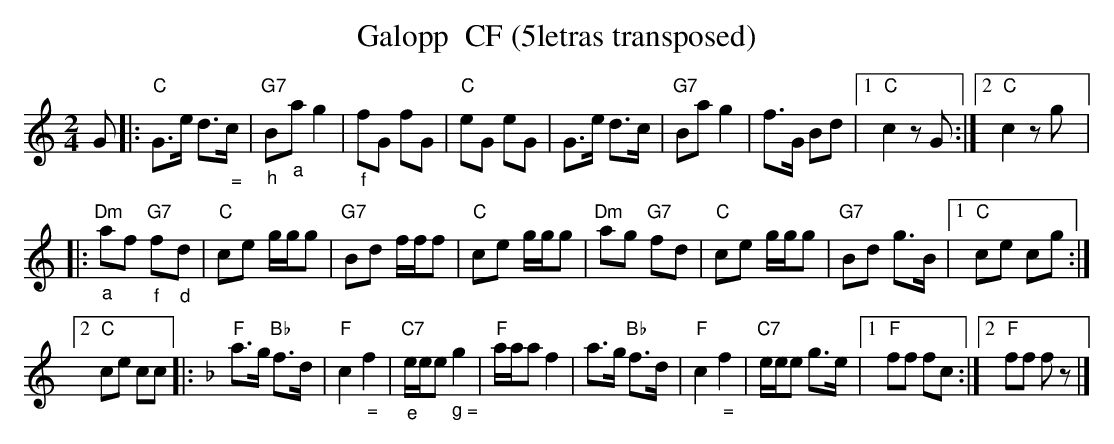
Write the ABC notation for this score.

X:1
T: Galopp  CF (5letras transposed)
M:2/4
L:1/8
K:C transpose=3 %%MIDI gchordon
G|: "C"G>e d>"_ ="c | "G7""_h"B"_a"ag2 | "_f"fG fG | "C"eG eG | G>e d>c | "G7"Bag2 | \
f>G Bd |1 "C"c2zG :|2 "C"c2zg |:
 "Dm""_a"af "G7""_f"f"_d"d | "C"ce g/g/g | "G7"Bd f/f/f | "C"ce g/g/g | \
"Dm"ag "G7"fd | "C"ce g/g/g | "G7"Bd g>B |1 "C"ce cg :|2
 "C"ce cc |: [K:F] "F"a>g "Bb"f>d | "F"c2"_ ="f2 | \
"C7""_e"e/e/e"_ g ="g2 | "F"a/a/af2 | a>g "Bb"f>d | "F"c2"_ ="f2 | "C7"e/e/e g>e |1 "F"ff fc :|2 "F"ff fz |]
